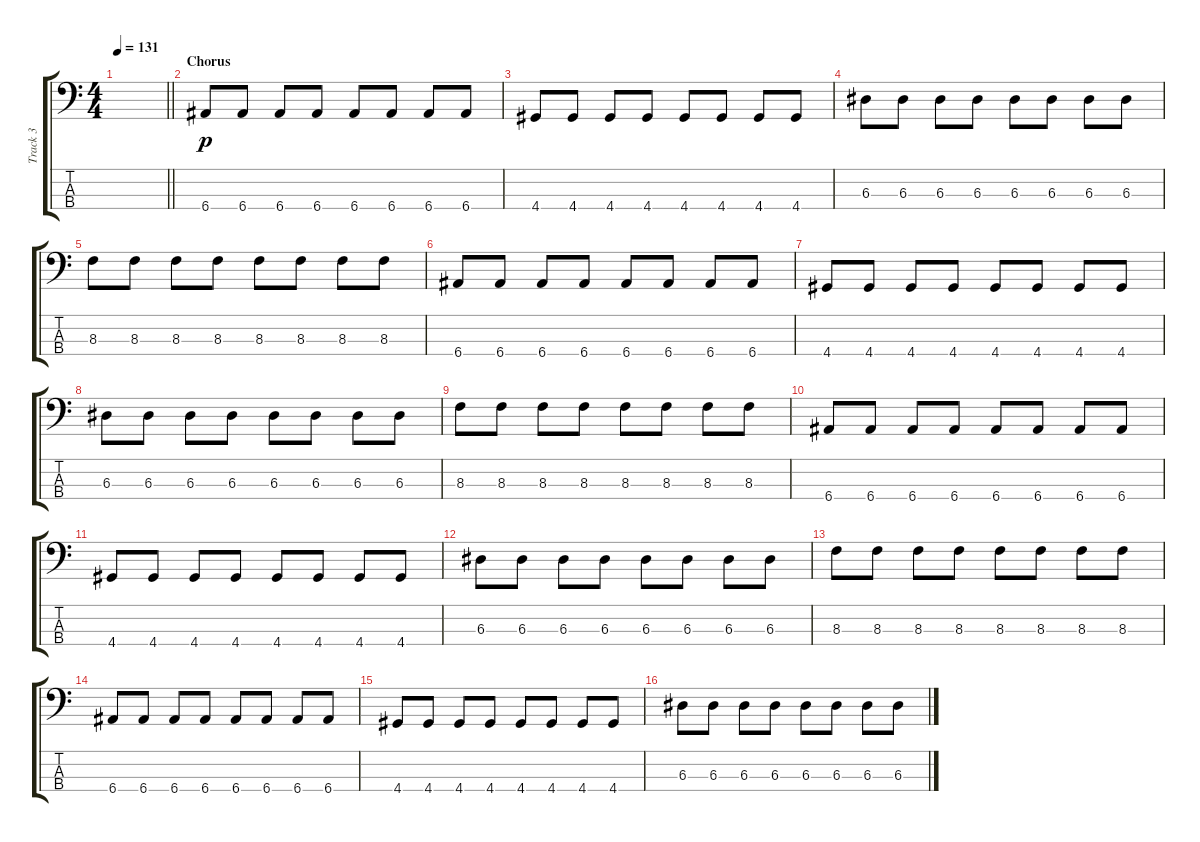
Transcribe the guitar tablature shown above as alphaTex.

\track ("Track 3" "Track 3") {instrument electricbassfinger}
\staff {score tabs}
\tuning (G2 D2 A1 E1) {hide}
\ts (4 4)
\tempo 131
\clef f4
\barLineRight lightlight
\ks c
|
\section ("" "Chorus")
6.4.8{dy p} 6.4.8 6.4.8 6.4.8 6.4.8 6.4.8 6.4.8 6.4.8 |
4.4.8 4.4.8 4.4.8 4.4.8 4.4.8 4.4.8 4.4.8 4.4.8 |
6.3.8 6.3.8 6.3.8 6.3.8 6.3.8 6.3.8 6.3.8 6.3.8 |
8.3.8 8.3.8 8.3.8 8.3.8 8.3.8 8.3.8 8.3.8 8.3.8 |
6.4.8 6.4.8 6.4.8 6.4.8 6.4.8 6.4.8 6.4.8 6.4.8 |
4.4.8 4.4.8 4.4.8 4.4.8 4.4.8 4.4.8 4.4.8 4.4.8 |
6.3.8 6.3.8 6.3.8 6.3.8 6.3.8 6.3.8 6.3.8 6.3.8 |
8.3.8 8.3.8 8.3.8 8.3.8 8.3.8 8.3.8 8.3.8 8.3.8 |
6.4.8 6.4.8 6.4.8 6.4.8 6.4.8 6.4.8 6.4.8 6.4.8 |
4.4.8 4.4.8 4.4.8 4.4.8 4.4.8 4.4.8 4.4.8 4.4.8 |
6.3.8 6.3.8 6.3.8 6.3.8 6.3.8 6.3.8 6.3.8 6.3.8 |
8.3.8 8.3.8 8.3.8 8.3.8 8.3.8 8.3.8 8.3.8 8.3.8 |
6.4.8 6.4.8 6.4.8 6.4.8 6.4.8 6.4.8 6.4.8 6.4.8 |
4.4.8 4.4.8 4.4.8 4.4.8 4.4.8 4.4.8 4.4.8 4.4.8 |
6.3.8 6.3.8 6.3.8 6.3.8 6.3.8 6.3.8 6.3.8 6.3.8
